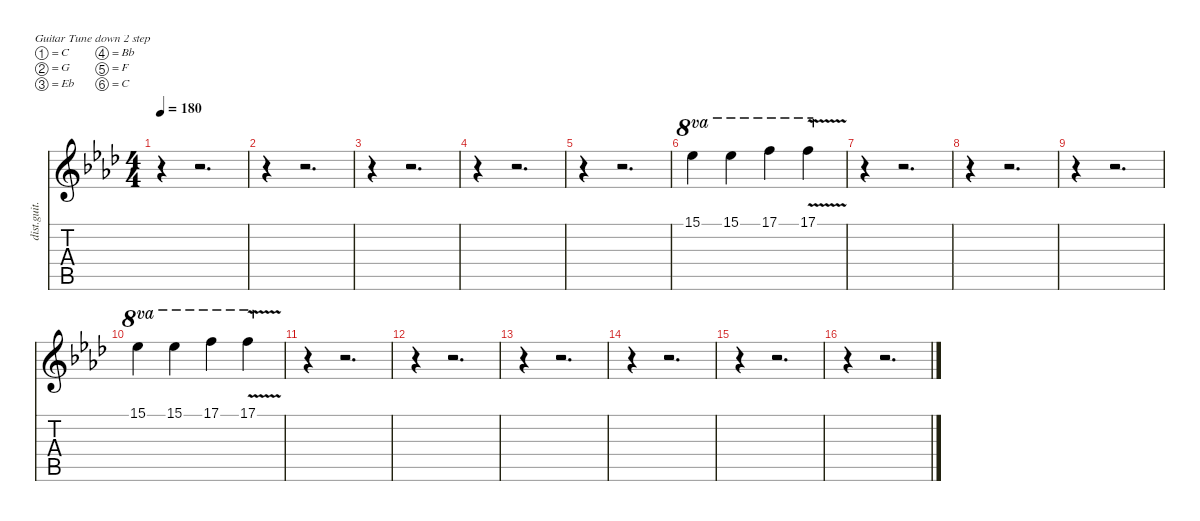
\defaultSystemsLayout 4
\hideDynamics
\bracketExtendMode nobrackets
\track ("Gtr.4" "dist.guit.") {instrument distortionguitar}
\staff {score tabs}
\tuning (C4 G3 Eb3 Bb2 F2 C2)
\ts (4 4)
\tempo 180
\clef g2
\ks fminor
r.4{dy f} r.2{d} |
r.4 r.2{d} |
r.4 r.2{d} |
r.4 r.2{d} |
r.4 r.2{d} |
15.1{acc b}.4{ot 8va} 15.1{acc b}.4{ot 8va} 17.1{acc forcenatural}.4{ot 8va} 17.1{v acc forcenatural}.4{ot 8va} |
r.4 r.2{d} |
r.4 r.2{d} |
r.4 r.2{d} |
15.1{acc b}.4{ot 8va} 15.1{acc b}.4{ot 8va} 17.1{acc forcenatural}.4{ot 8va} 17.1{v acc forcenatural}.4{ot 8va} |
r.4 r.2{d} |
r.4 r.2{d} |
r.4 r.2{d} |
r.4 r.2{d} |
r.4 r.2{d} |
r.4 r.2{d}
